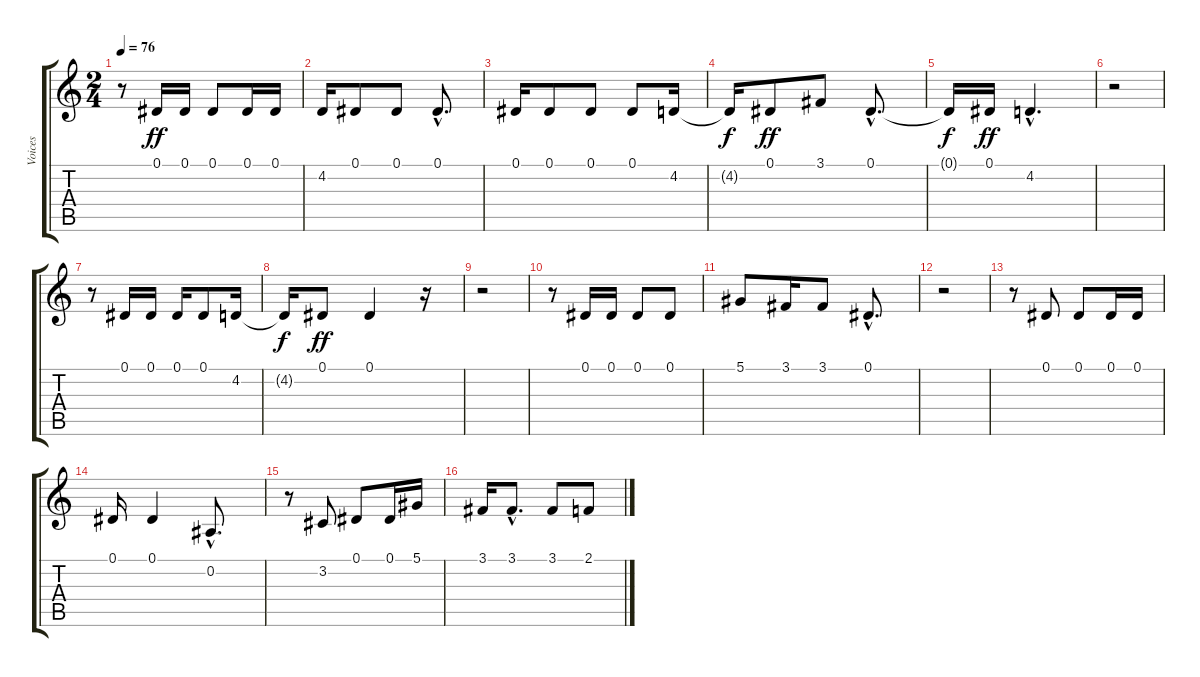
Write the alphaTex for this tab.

\track ("Voices" "Voices") {instrument englishhorn}
\staff {score tabs}
\tuning (Eb4 Bb3 Gb3 Db3 Ab2 Eb2) {hide}
\ts (2 4)
\tempo 76
\clef g2
\ks c
r.8{dy ff} 0.1.16 0.1.16 0.1.8 0.1.16 0.1.16 |
4.2.16 0.1.8 0.1.8 0.1{hac}.8{d} |
0.1.16 0.1.8 0.1.8 0.1.8 4.2.16 |
4.2{t}.16{dy f} 0.1.8{dy ff} 3.1.8 0.1{hac}.8{d} |
0.1{t}.16{dy f} 0.1.16{dy ff} 4.2{hac}.4{d} |
r.2 |
r.8 0.1.16 0.1.16 0.1.16 0.1.8 4.2.16 |
4.2{t}.16{dy f} 0.1.8{dy ff} 0.1.4 r.16 |
r.2 |
r.8 0.1.16 0.1.16 0.1.8 0.1.8 |
5.1.8 3.1.16 3.1.8 0.1{hac}.8{d} |
r.2 |
r.8 0.1.8 0.1.8 0.1.16 0.1.16 |
0.1.16 0.1.4 0.2{hac}.8{d} |
r.8 3.2.8 0.1.8 0.1.16 5.1.16 |
3.1.16 3.1{hac}.8{d} 3.1.8 2.1.8
